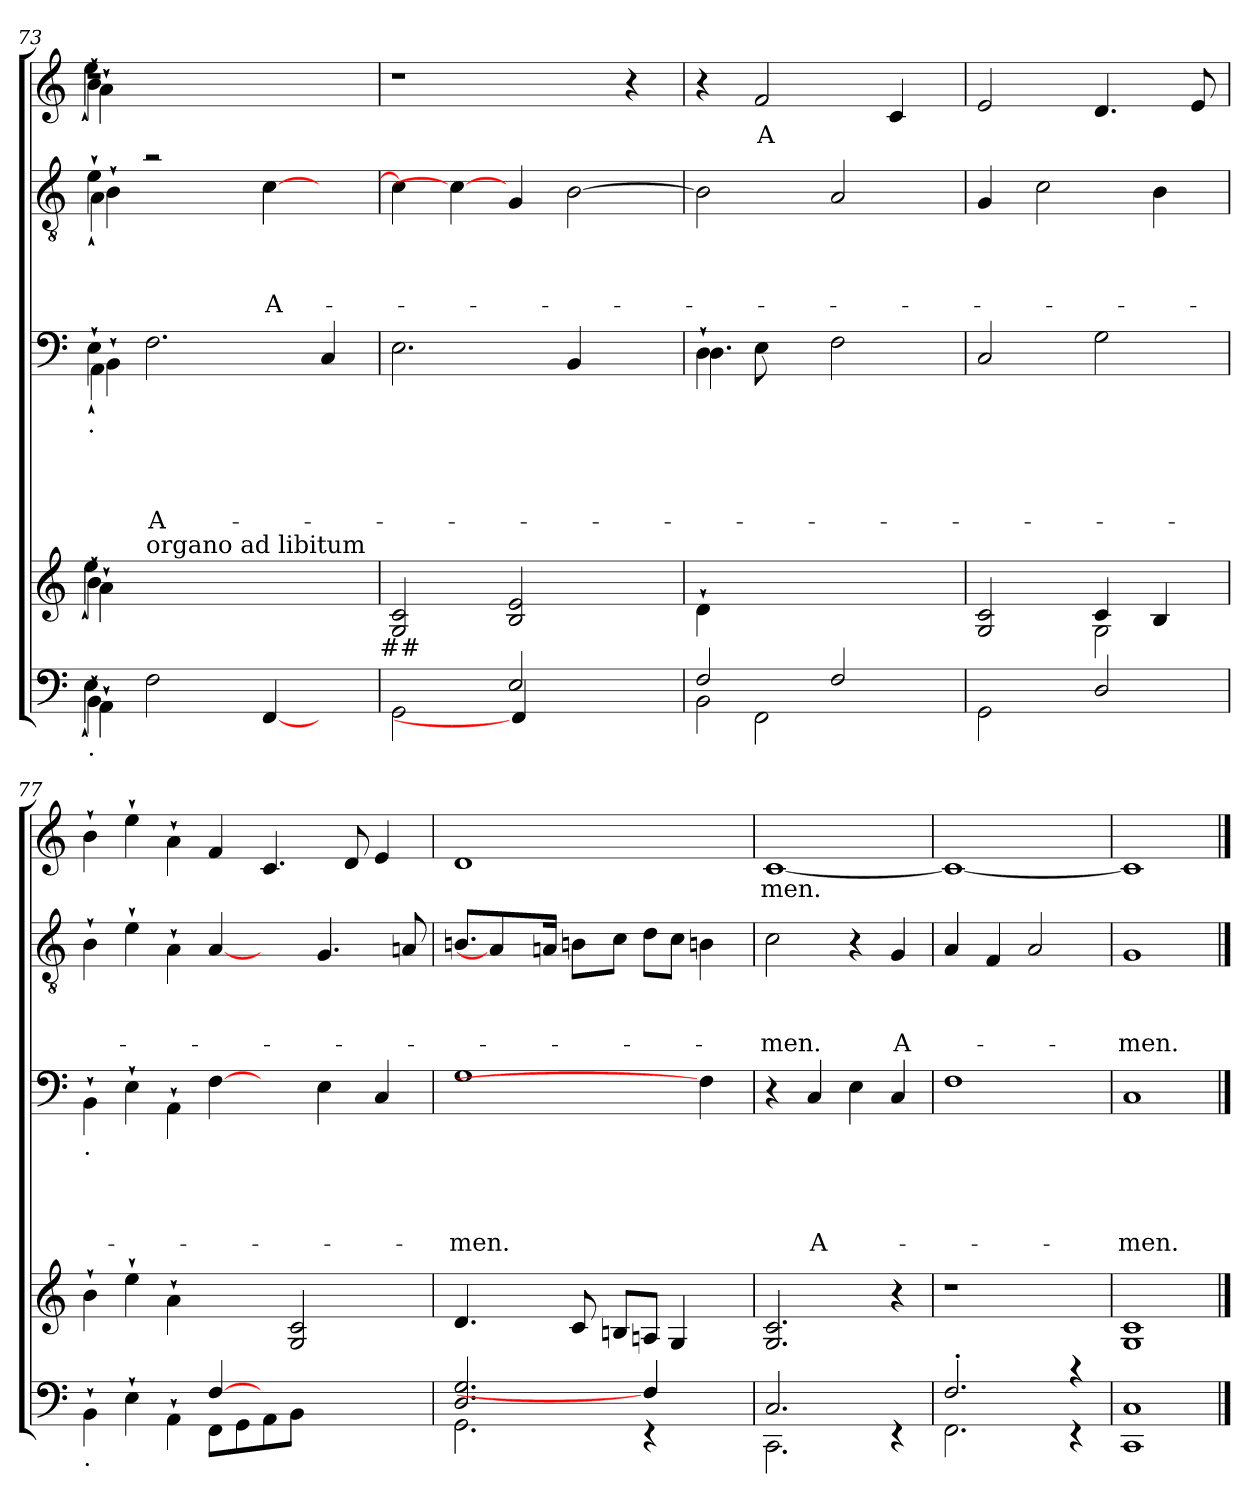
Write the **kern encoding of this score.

**kern	**kern	**kern	**text	**text	**text	**text	**kern	**text	**text	**text	**kern	**text
*part4	*part4	*part3	*part3	*part3	*part3	*part3	*part2	*part2	*part2	*part2	*part1	*part1
*staff5	*staff4	*staff3	*staff3	*staff3	*staff3	*staff3	*staff2	*staff2	*staff2	*staff2	*staff1	*staff1
!!LO:LB:g=z
*clefF4	*clefG2	*clefF4	*	*	*	*	*clefGv2	*	*	*	*clefG2	*
*k[]	*k[]	*k[]	*	*	*	*	*k[]	*	*	*	*k[]	*
*C:	*C:	*C:	*	*	*	*	*C:	*	*	*	*C:	*
=73	=73	=73	=73	=73	=73	=73	=73	=73	=73	=73	=73	=73
*^	*^	*^	*	*	*	*	*^	*	*	*	*^	*
*	*^	*	*^	*	*^	*	*	*	*	*	*^	*	*	*	*	*^	*
!	!	!	!	!	!	!LO:TX:b:t=.	!	!	!	!	!	!	!	!	!	!	!	!	!	!	!	!
!LO:TX:b:t=.	!	!	!	!	!	!	!	!	!	!	!	!	!	!	!	!	!	!	!	!	!	!
!LO:N:head=solid	!LO:N:head=solid	!LO:N:head=solid	!LO:N:head=solid	!LO:N:head=solid	!LO:N:head=solid	!LO:N:head=solid	!LO:N:head=solid	!LO:N:head=solid	!	!	!	!	!LO:N:head=solid	!LO:N:head=solid	!LO:N:head=solid	!	!	!	!LO:N:head=solid	!LO:N:head=solid	!LO:N:head=solid	!
*	*	*	*	*	*	*	*	*	*	*	*	*	*	*	*	*	*	*	*	*	*^	*
4BB`<\	4E`<\	4AA`<\	4b`<\	4ee`<\	4a`<\	4E`<\	4AA`<\	4BB`<\	.	.	.	.	4e`<\	4A`<\	4B`>\	.	.	.	4b`<\	4ee`<\	4a`<\	1r	.
!	!	!	!LO:TX:a:t=organo ad libitum	!	!	!	!	!	!	!	!	!	!	!	!	!	!	!	!	!	!	!	!
!	!	!	!	!	!	!	!	!	!	!	!	!LO:LY:b	!	!	!	!	!	!	!	!	!	!	!
4ryy	2F\	4ryy	1ryy	1ryy	1ryy	2.F\	1ryy	1ryy	.	.	.	A-	2ra	4ryy	4ryy	.	.	.	4ryy	4ryy	4ryy	.	.
2.ryy	.	2.ryy	.	.	.	.	.	.	.	.	.	.	.	2.ryy	2.ryy	.	.	.	2.ryy	2.ryy	2.ryy	.	.
!	!	!	!	!	!	!	!	!	!	!	!	!	!	!	!	!	!	!LO:LY:b	!	!	!	!	!
.	[4FF/	.	.	.	.	.	.	.	.	.	.	.	[>4c\	.	.	.	.	A-	.	.	.	.	.
.	4ryy	.	.	.	.	4C/	.	.	.	.	.	.	4ryy	.	.	.	.	.	.	.	.	4ryy	.
*	*v	*v	*	*	*	*v	*v	*v	*	*	*	*	*v	*v	*v	*	*	*	*	*	*	*	*
*	*	*v	*v	*v	*	*	*	*	*	*	*	*	*	*	*	*	*	*
!	!	!LO:TX:b:t=##	!	!	!	!	!	!	!	!	!	!	!	!	!	!
*	*	*	*	*	*	*	*	*	*	*	*	*v	*v	*v	*v	*
=74	=74	=74	=74	=74	=74	=74	=74	=74	=74	=74	=74	=74	=74
2ryy	2GG\	2G/ 2c/	2.E\	.	.	.	.	4c\]	.	.	.	1r	.
.	.	.	.	.	.	.	.	4c\_	.	.	.	.	.
2E/	4FF/]	2B/ 2e/	.	.	.	.	.	4G/	.	.	.	.	.
.	4ryy	.	4BB/	.	.	.	.	[>2B\	.	.	.	.	.
4ryy	4ryy	4ryy	4ryy	.	.	.	.	.	.	.	.	4r	.
=75	=75	=75	=75	=75	=75	=75	=75	=75	=75	=75	=75	=75	=75
*	*^	*	*	*	*	*	*	*	*	*	*	*	*
!	!	!	!LO:N:head=solid	!LO:N:head=solid	!	!	!	!	!	!	!	!	!	!
*	*	*	*	*^	*	*	*	*	*	*	*	*	*	*
2BB\	2F/	4ryy	4d`<\	4D`<\	4.D\	.	.	.	.	2B\]	.	.	.	4r	.
!	!	!	!	!	!	!	!	!	!	!	!	!	!	!	!LO:LY:b
.	.	2FF\	2.ryy	8E\	.	.	.	.	.	.	.	.	.	2f/	A
.	.	.	.	8ryy	2ryy	.	.	.	.	.	.	.	.	.	.
2F/	2ryy	.	.	2F\	.	.	.	.	.	2A/	.	.	.	.	.
.	.	4ryy	.	.	.	.	.	.	.	.	.	.	.	4c/	.
.	.	.	.	.	8ryy	.	.	.	.	.	.	.	.	.	.
*	*v	*v	*	*v	*v	*	*	*	*	*	*	*	*	*	*
=76	=76	=76	=76	=76	=76	=76	=76	=76	=76	=76	=76	=76	=76
*	*	*^	*	*	*	*	*	*	*	*	*	*	*
2ryy	2GG\	2G/ 2c/	2ryy	2C/	.	.	.	.	4G/	.	.	.	2e/	.
.	.	.	.	.	.	.	.	.	2c\	.	.	.	.	.
2D/	2ryy	2G\	4c/	2G\	.	.	.	.	.	.	.	.	4.d/	.
.	.	.	4B/	.	.	.	.	.	4B\	.	.	.	.	.
.	.	.	.	.	.	.	.	.	.	.	.	.	8e/	.
*	*	*v	*v	*	*	*	*	*	*	*	*	*	*	*
!!LO:LB:g=z
=77	=77	=77	=77	=77	=77	=77	=77	=77	=77	=77	=77	=77	=77
!	!	!	!LO:TX:b:t=.	!	!	!	!	!	!	!	!	!	!
!LO:TX:b:t=.	!	!	!	!	!	!	!	!	!	!	!	!	!
!LO:N:head=solid	!	!LO:N:head=solid	!LO:N:head=solid	!	!	!	!	!LO:N:head=solid	!	!	!	!LO:N:head=solid	!
4BB`<\	2.ryy	4b`>\	4BB`<\	.	.	.	.	4B`>\	.	.	.	4b`>\	.
!LO:N:head=solid	!	!LO:N:head=solid	!LO:N:head=solid	!	!	!	!	!LO:N:head=solid	!	!	!	!LO:N:head=solid	!
4E`<\	.	4ee`>\	4E`>\	.	.	.	.	4e`>\	.	.	.	4ee`>\	.
!LO:N:head=solid	!	!LO:N:head=solid	!LO:N:head=solid	!	!	!	!	!LO:N:head=solid	!	!	!	!LO:N:head=solid	!
4AA`<\	.	4a`<\	4AA`<\	.	.	.	.	4A`<\	.	.	.	4a`<\	.
[4F/	8FF\L	4ryy	[4F\	.	.	.	.	[4A/	.	.	.	4f/	.
.	8GG\	.	.	.	.	.	.	.	.	.	.	.	.
2ryy	8AA\	8ryy	4ryy	.	.	.	.	4ryy	.	.	.	4.c/	.
.	8BB\J	2G/ 2c/	.	.	.	.	.	.	.	.	.	.	.
.	2ryy	.	4E\	.	.	.	.	4.G/	.	.	.	.	.
.	.	.	.	.	.	.	.	.	.	.	.	8d/	.
4ryy	.	.	4C/	.	.	.	.	.	.	.	.	4e/	.
.	.	8ryy	.	.	.	.	.	8An/	.	.	.	.	.
=78	=78	=78	=78	=78	=78	=78	=78	=78	=78	=78	=78	=78	=78
!	!	!	!	!	!	!	!LO:LY:b	!	!	!	!	!	!
2.GG\	2.D/ 2.G/	4.d/	1G	.	.	.	-men.	8.Bn/L	.	.	.	1d	.
.	.	.	.	.	.	.	.	4A/]	.	.	.	.	.
.	.	8ryy	.	.	.	.	.	.	.	.	.	.	.
.	.	.	.	.	.	.	.	16An/Jk	.	.	.	.	.
.	.	8c/	.	.	.	.	.	8Bn\L	.	.	.	.	.
.	.	8Bn/L	.	.	.	.	.	8c\J	.	.	.	.	.
4F/]	4rEE	8An/J	.	.	.	.	.	8d\L	.	.	.	.	.
.	.	4G/	.	.	.	.	.	8c\J	.	.	.	.	.
4ryy	4ryy	.	4F\]	.	.	.	.	4Bn\	.	.	.	4ryy	.
.	.	8ryy	.	.	.	.	.	.	.	.	.	.	.
=79	=79	=79	=79	=79	=79	=79	=79	=79	=79	=79	=79	=79	=79
!	!	!	!	!	!	!	!	!	!	!	!LO:LY:b	!	!LO:LY:b
2.CC\	2.C/	2.G/ 2.c/	4r	.	.	.	.	2c\	.	.	-men.	[<1c	men.
!	!	!	!	!	!	!	!LO:LY:b	!	!	!	!	!	!
.	.	.	4C/	.	.	.	A-	.	.	.	.	.	.
.	.	.	4E\	.	.	.	.	4r	.	.	.	.	.
!	!	!	!	!	!	!	!	!	!	!	!LO:LY:b	!	!
4ryy	4rEE	4r	4C/	.	.	.	.	4G/	.	.	A-	.	.
=80	=80	=80	=80	=80	=80	=80	=80	=80	=80	=80	=80	=80	=80
2.F'>/	2.FF\	1r	1F	.	.	.	.	4A/	.	.	.	1c_	.
.	.	.	.	.	.	.	.	4F/	.	.	.	.	.
.	.	.	.	.	.	.	.	2A/	.	.	.	.	.
4rc	4rEE	.	.	.	.	.	.	.	.	.	.	.	.
=81	=81	=81	=81	=81	=81	=81	=81	=81	=81	=81	=81	=81	=81
!	!	!	!	!	!	!	!LO:LY:b	!	!	!	!LO:LY:b	!	!
*v	*v	*	*	*	*	*	*	*	*	*	*	*	*
1CC 1C	1G 1c	1C	.	.	.	-men.	1G	.	.	-men.	1c]	.
==	==	==	==	==	==	==	==	==	==	==	==	==
*-	*-	*-	*-	*-	*-	*-	*-	*-	*-	*-	*-	*-
